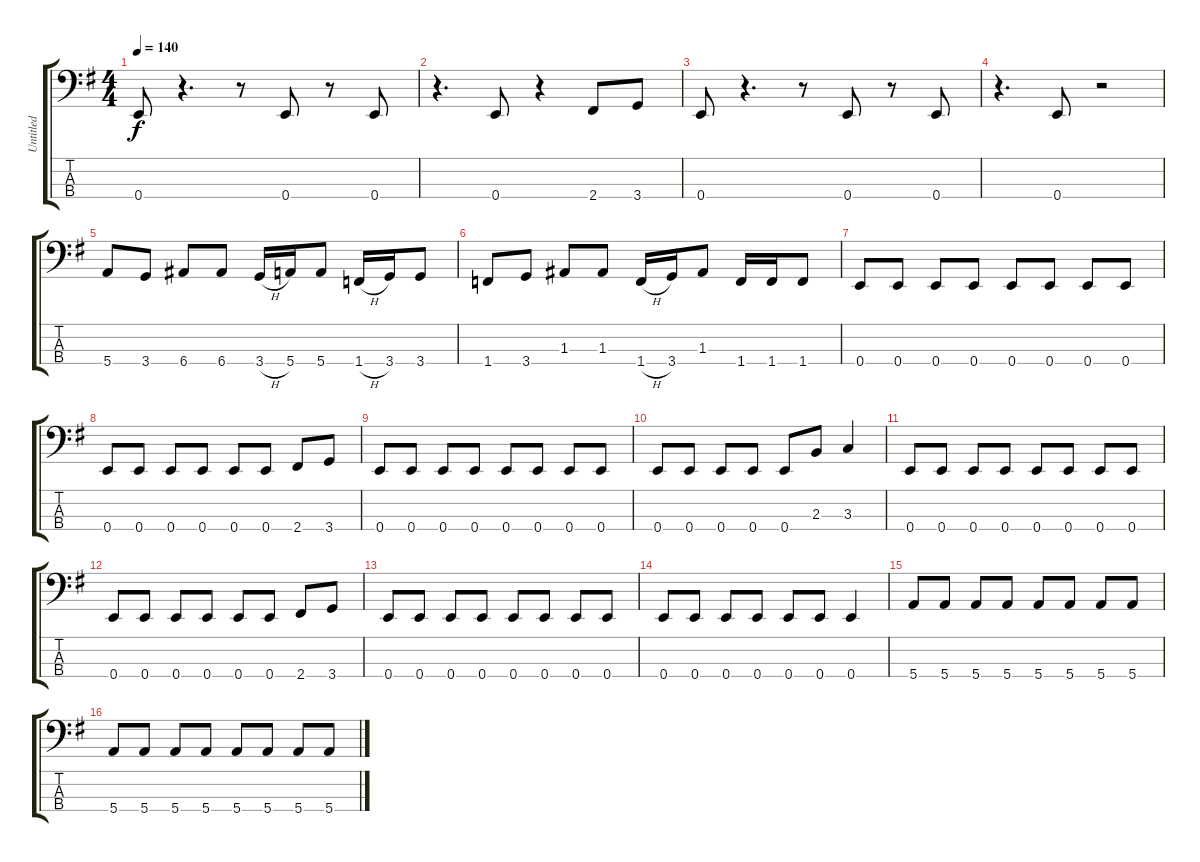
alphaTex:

\track ("Untitled" "Untitled") {instrument electricbassfinger}
\staff {score tabs}
\tuning (G2 D2 A1 E1) {hide}
\ts (4 4)
\tempo 140
\clef f4
\ks g
0.4.8{dy f} r.4{d} r.8 0.4.8 r.8 0.4.8 |
r.4{d} 0.4.8 r.4 2.4.8 3.4.8 |
0.4.8 r.4{d} r.8 0.4.8 r.8 0.4.8 |
r.4{d} 0.4.8 r.2 |
5.4.8 3.4.8 6.4.8 6.4.8 3.4{h}.16 5.4.16 5.4.8 1.4{h}.16 3.4.16 3.4.8 |
1.4.8 3.4.8 1.3.8 1.3.8 1.4{h}.16 3.4.16 1.3.8 1.4.16 1.4.16 1.4.8 |
0.4.8 0.4.8 0.4.8 0.4.8 0.4.8 0.4.8 0.4.8 0.4.8 |
0.4.8 0.4.8 0.4.8 0.4.8 0.4.8 0.4.8 2.4.8 3.4.8 |
0.4.8 0.4.8 0.4.8 0.4.8 0.4.8 0.4.8 0.4.8 0.4.8 |
0.4.8 0.4.8 0.4.8 0.4.8 0.4.8 2.3.8 3.3.4 |
0.4.8 0.4.8 0.4.8 0.4.8 0.4.8 0.4.8 0.4.8 0.4.8 |
0.4.8 0.4.8 0.4.8 0.4.8 0.4.8 0.4.8 2.4.8 3.4.8 |
0.4.8 0.4.8 0.4.8 0.4.8 0.4.8 0.4.8 0.4.8 0.4.8 |
0.4.8 0.4.8 0.4.8 0.4.8 0.4.8 0.4.8 0.4.4 |
5.4.8 5.4.8 5.4.8 5.4.8 5.4.8 5.4.8 5.4.8 5.4.8 |
5.4.8 5.4.8 5.4.8 5.4.8 5.4.8 5.4.8 5.4.8 5.4.8
